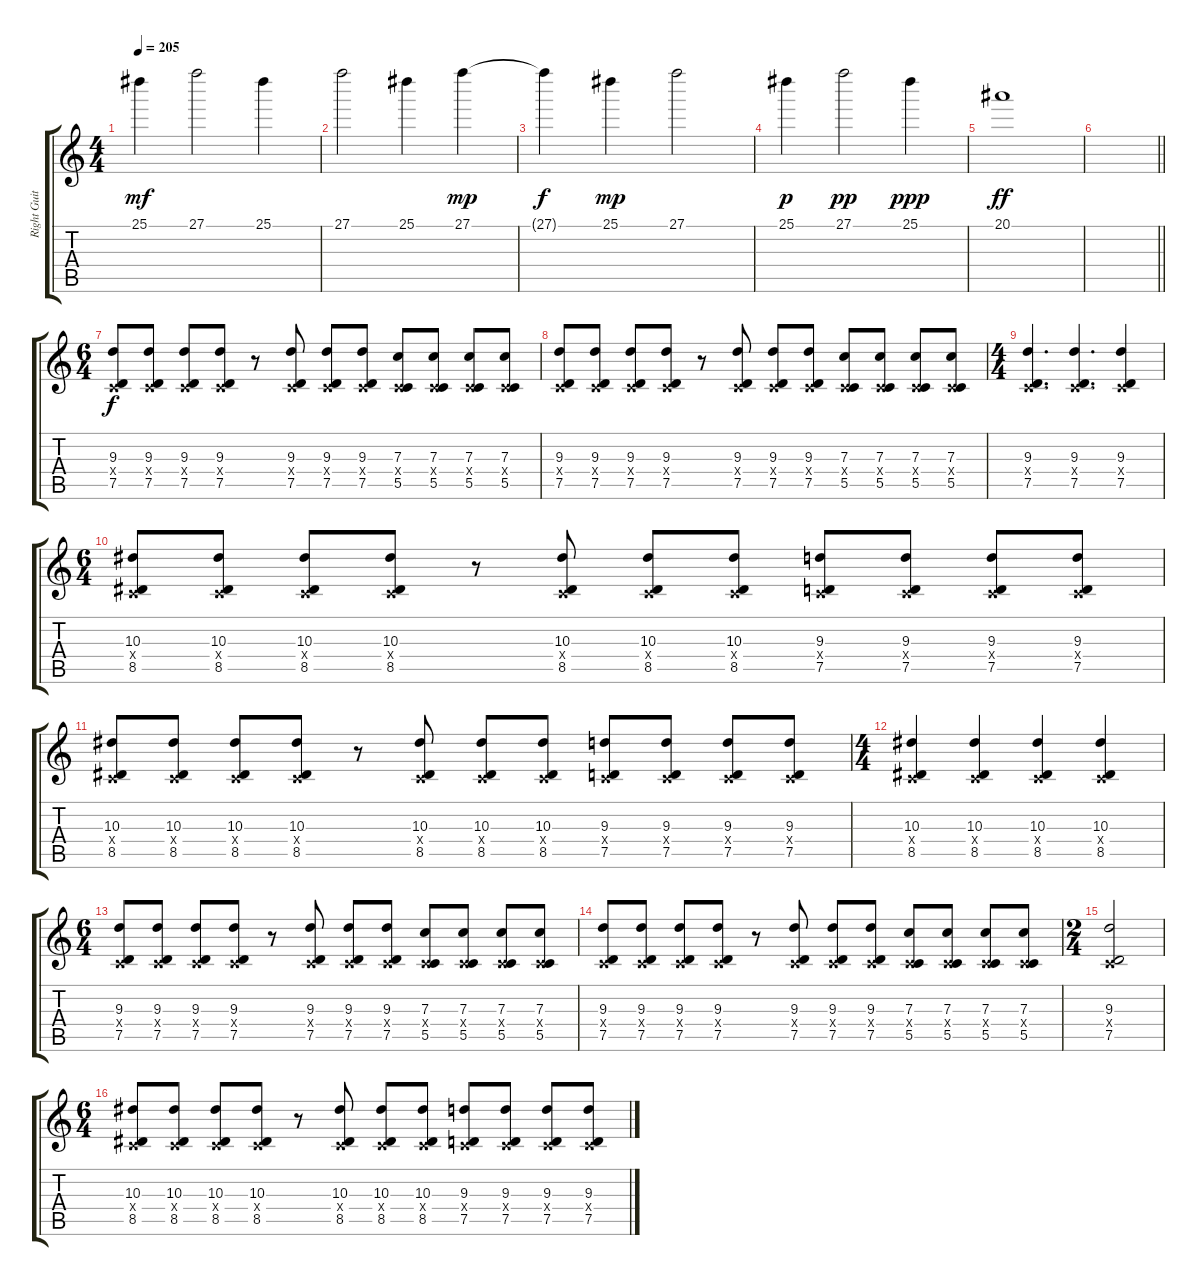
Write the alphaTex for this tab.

\track ("Right Guitar" "Right Guit") {instrument distortionguitar}
\staff {score tabs}
\tuning (D4 A3 F3 C3 G2 C2) {hide}
\ts (4 4)
\tempo 205
\clef g2
\ks c
25.1.4{dy mf} 27.1.2 25.1.4 |
27.1.2 25.1.4 27.1.4{dy mp} |
27.1{t}.4{dy f} 25.1.4{dy mp} 27.1.2 |
25.1.4{dy p} 27.1.2{dy pp} 25.1.4{dy ppp} |
20.1.1{dy ff} |
\barLineRight lightlight
|
\ts (6 4)
(9.3 0.4{x} 7.5).8{dy f volume 14 balance 5 instrument distortionguitar} (9.3 0.4{x} 7.5).8 (9.3 0.4{x} 7.5).8 (9.3 0.4{x} 7.5).8 r.8 (9.3 0.4{x} 7.5).8 (9.3 0.4{x} 7.5).8 (9.3 0.4{x} 7.5).8 (7.3 0.4{x} 5.5).8 (7.3 0.4{x} 5.5).8 (7.3 0.4{x} 5.5).8 (7.3 0.4{x} 5.5).8 |
(9.3 0.4{x} 7.5).8 (9.3 0.4{x} 7.5).8 (9.3 0.4{x} 7.5).8 (9.3 0.4{x} 7.5).8 r.8 (9.3 0.4{x} 7.5).8 (9.3 0.4{x} 7.5).8 (9.3 0.4{x} 7.5).8 (7.3 0.4{x} 5.5).8 (7.3 0.4{x} 5.5).8 (7.3 0.4{x} 5.5).8 (7.3 0.4{x} 5.5).8 |
\ts (4 4)
(9.3 0.4{x} 7.5).4{d} (9.3 0.4{x} 7.5).4{d} (9.3 0.4{x} 7.5).4 |
\ts (6 4)
(10.3 0.4{x} 8.5).8 (10.3 0.4{x} 8.5).8 (10.3 0.4{x} 8.5).8 (10.3 0.4{x} 8.5).8 r.8 (10.3 0.4{x} 8.5).8 (10.3 0.4{x} 8.5).8 (10.3 0.4{x} 8.5).8 (9.3 0.4{x} 7.5).8 (9.3 0.4{x} 7.5).8 (9.3 0.4{x} 7.5).8 (9.3 0.4{x} 7.5).8 |
(10.3 0.4{x} 8.5).8 (10.3 0.4{x} 8.5).8 (10.3 0.4{x} 8.5).8 (10.3 0.4{x} 8.5).8 r.8 (10.3 0.4{x} 8.5).8 (10.3 0.4{x} 8.5).8 (10.3 0.4{x} 8.5).8 (9.3 0.4{x} 7.5).8 (9.3 0.4{x} 7.5).8 (9.3 0.4{x} 7.5).8 (9.3 0.4{x} 7.5).8 |
\ts (4 4)
(10.3 0.4{x} 8.5).4 (10.3 0.4{x} 8.5).4 (10.3 0.4{x} 8.5).4 (10.3 0.4{x} 8.5).4 |
\ts (6 4)
(9.3 0.4{x} 7.5).8 (9.3 0.4{x} 7.5).8 (9.3 0.4{x} 7.5).8 (9.3 0.4{x} 7.5).8 r.8 (9.3 0.4{x} 7.5).8 (9.3 0.4{x} 7.5).8 (9.3 0.4{x} 7.5).8 (7.3 0.4{x} 5.5).8 (7.3 0.4{x} 5.5).8 (7.3 0.4{x} 5.5).8 (7.3 0.4{x} 5.5).8 |
(9.3 0.4{x} 7.5).8 (9.3 0.4{x} 7.5).8 (9.3 0.4{x} 7.5).8 (9.3 0.4{x} 7.5).8 r.8 (9.3 0.4{x} 7.5).8 (9.3 0.4{x} 7.5).8 (9.3 0.4{x} 7.5).8 (7.3 0.4{x} 5.5).8 (7.3 0.4{x} 5.5).8 (7.3 0.4{x} 5.5).8 (7.3 0.4{x} 5.5).8 |
\ts (2 4)
(9.3 0.4{x} 7.5).2 |
\ts (6 4)
(10.3 0.4{x} 8.5).8 (10.3 0.4{x} 8.5).8 (10.3 0.4{x} 8.5).8 (10.3 0.4{x} 8.5).8 r.8 (10.3 0.4{x} 8.5).8 (10.3 0.4{x} 8.5).8 (10.3 0.4{x} 8.5).8 (9.3 0.4{x} 7.5).8 (9.3 0.4{x} 7.5).8 (9.3 0.4{x} 7.5).8 (9.3 0.4{x} 7.5).8
